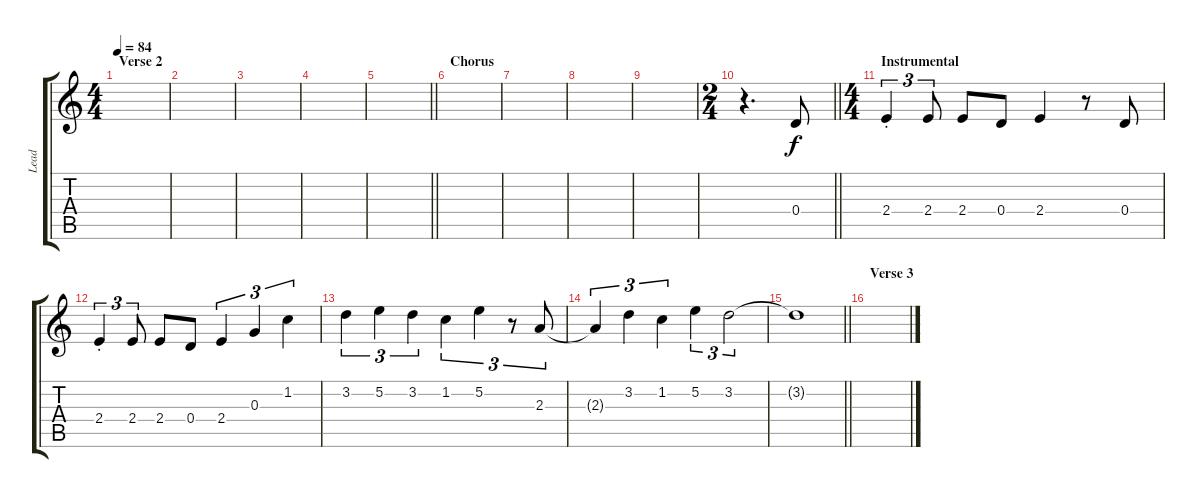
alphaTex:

\track ("Lead" "Lead") {instrument acousticguitarsteel}
\staff {score tabs}
\tuning (E4 B3 G3 D3 A2 E2) {hide}
\ts (4 4)
\section ("" "Verse 2")
\tempo 84
\clef g2
\ks c
|
|
|
|
\barLineRight lightlight
|
\section ("" "Chorus")
|
|
|
|
\ts (2 4)
\barLineRight lightlight
r.4{d} 0.4.8 |
\ts (4 4)
\section ("" "Instrumental")
2.4{st}.4{tu (3 2)} 2.4.8{tu (3 2)} 2.4.8 0.4.8 2.4.4 r.8 0.4.8 |
2.4{st}.4{tu (3 2)} 2.4.8{tu (3 2)} 2.4.8 0.4.8 2.4.4{tu (3 2)} 0.3.4{tu (3 2)} 1.2.4{tu (3 2)} |
3.2.4{tu (3 2)} 5.2.4{tu (3 2)} 3.2.4{tu (3 2)} 1.2.4{tu (3 2)} 5.2.4{tu (3 2)} r.8{tu (3 2)} 2.3.8{tu (3 2)} |
2.3{t}.4{tu (3 2)} 3.2.4{tu (3 2)} 1.2.4{tu (3 2)} 5.2.4{tu (3 2)} 3.2.2{tu (3 2)} |
\barLineRight lightlight
3.2{t}.1 |
\section ("" "Verse 3")
